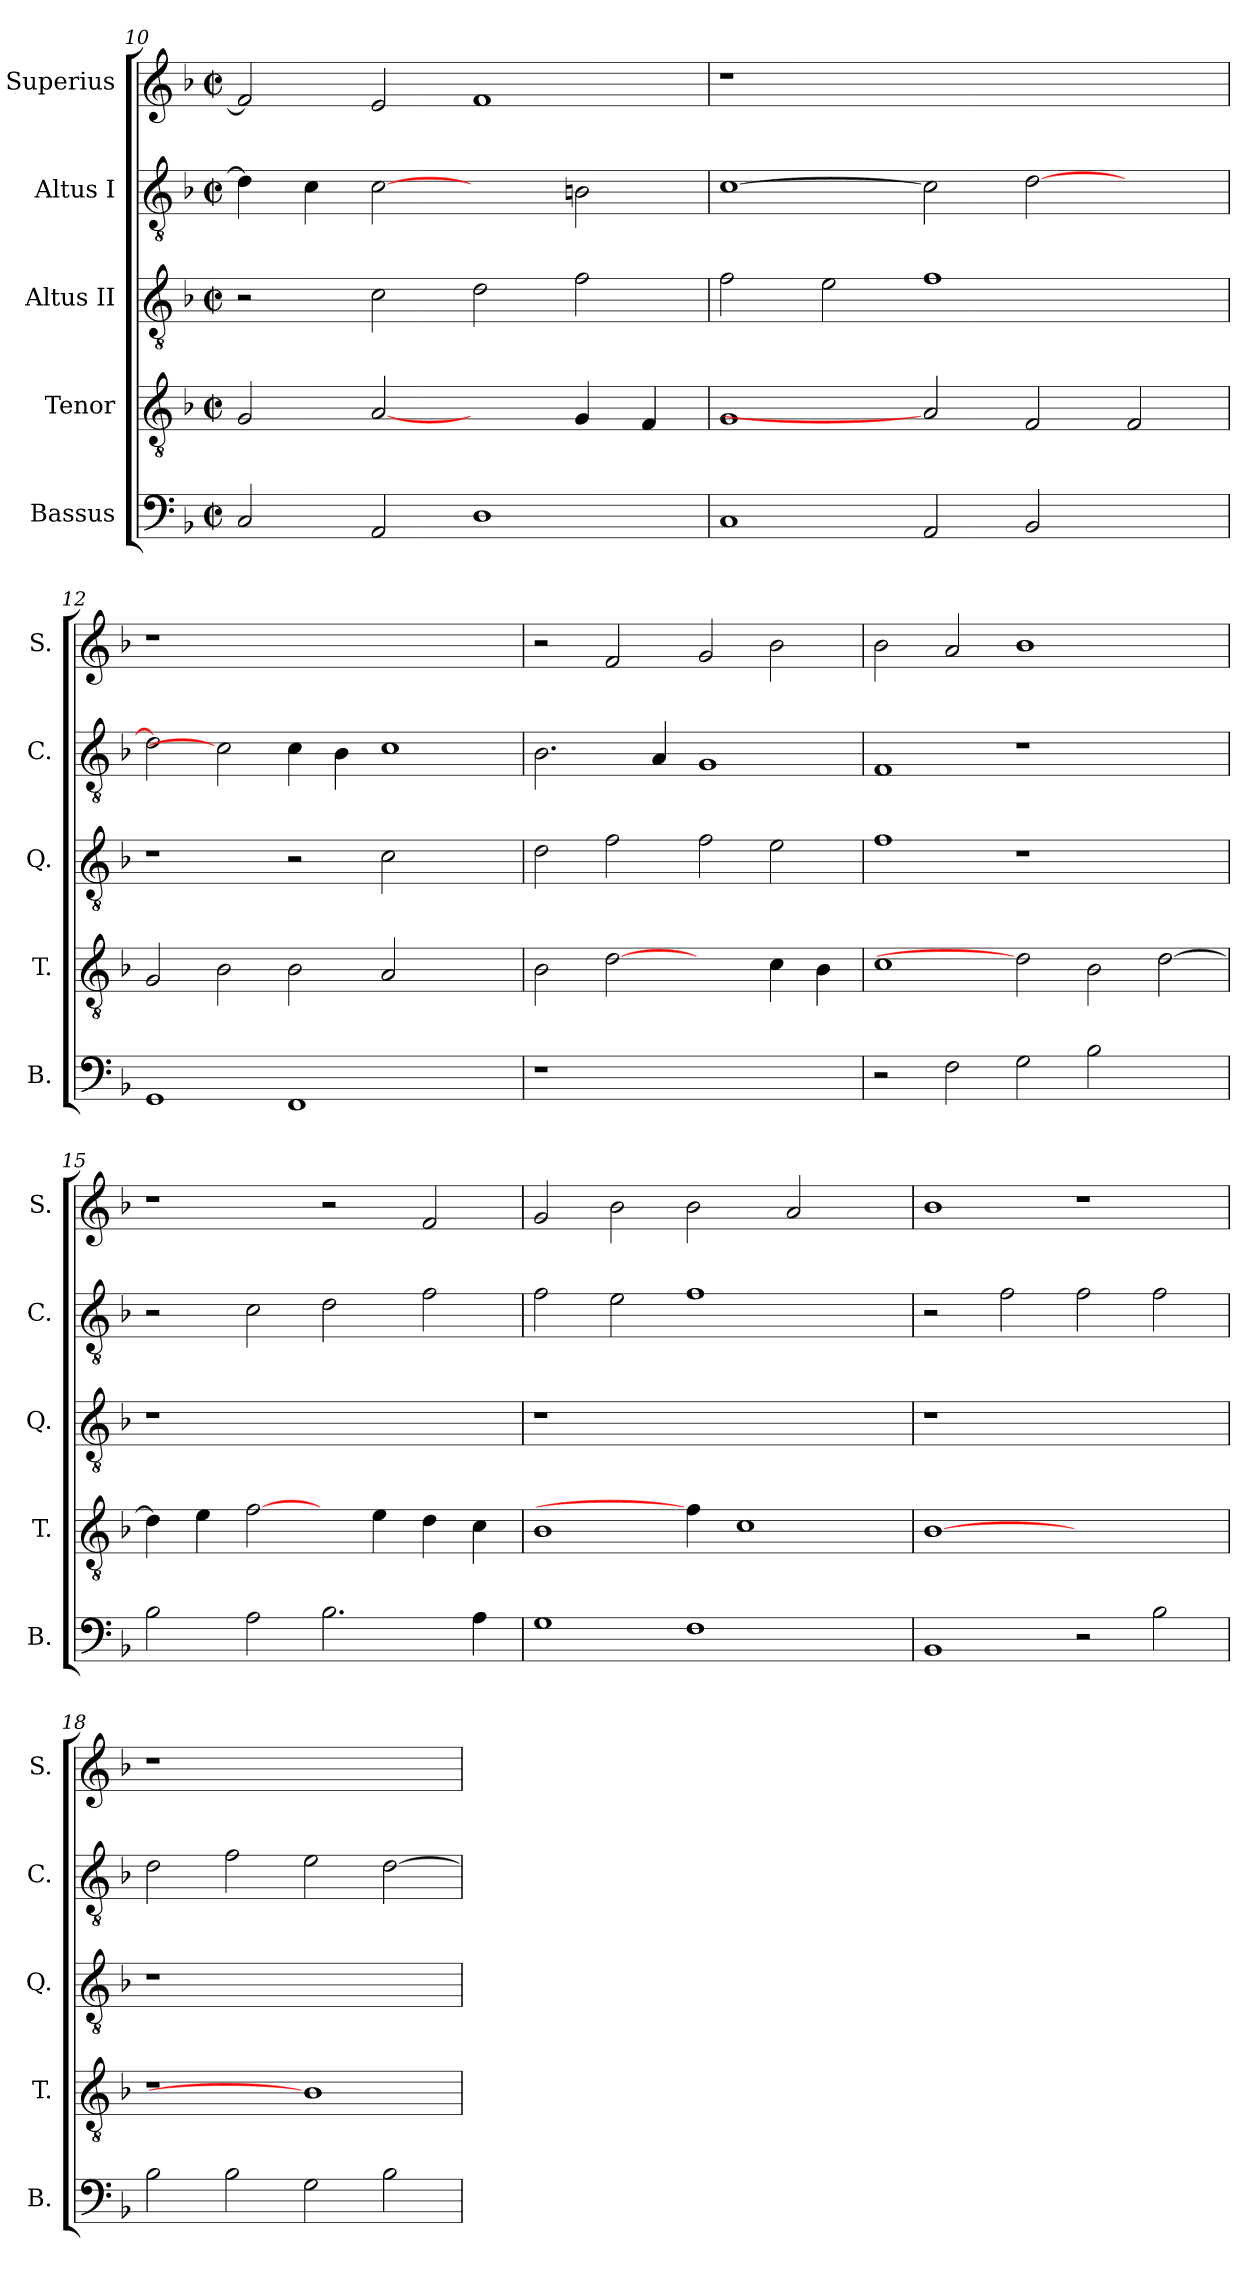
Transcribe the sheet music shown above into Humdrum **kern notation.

**kern	**kern	**kern	**kern	**kern
*part5	*part4	*part3	*part2	*part1
*staff5	*staff4	*staff3	*staff2	*staff1
*I"Bassus	*I"Tenor	*I"Altus II	*I"Altus I	*I"Superius
*I'B.	*I'T.	*I'Q.	*I'C.	*I'S.
!!LO:PB:g=z
*clefF4	*clefGv2	*clefGv2	*clefGv2	*clefG2
*	*ITrd7c12	*ITrd7c12	*ITrd7c12	*
*k[b-]	*k[b-]	*k[b-]	*k[b-]	*k[b-]
*F:	*F:	*F:	*F:	*F:
*M2/2	*M2/2	*M2/2	*M2/2	*M2/2
*met(c|)	*met(c|)	*met(c|)	*met(c|)	*met(c|)
=10	=10	=10	=10	=10
2Ci/	2GGi/	2r	4Di\]	2fi/]
.	.	.	4Ci\	.
2AAi/	[2AAi	2Ci\	[2Ci	2ei/
1Di	2ryy	2Di\	2ryy	1fi
.	4GGi/	2Fi\	2BBni\	.
.	4FFi/	.	.	.
=11	=11	=11	=11	=11
!	!	!	!	!LO:N:vis=1
1Ci	1GGi	2Fi\	[1Ci	1r
.	.	2Ei\	.	.
2AAi/	2AAi]	1Fi	2Ci]	1.ryy
2BB-i/	2FFi/	.	[>2Di\	.
2ryy	2FFi/	2ryy	2ryy	.
=12	=12	=12	=12	=12
!	!	!	!	!LO:N:vis=1
1GGi	2GGi/	1r	2Di\]	1r
.	2BB-i\	.	2Ci]	.
1FFi	2BB-i\	2r	4Ci\	1.ryy
.	.	.	4BB-i\	.
.	2AAi/	2Ci\	1Ci	.
2ryy	2ryy	2ryy	.	.
=13	=13	=13	=13	=13
!LO:N:vis=1	!	!	!	!
1r	2BB-i\	2Di\	2.BB-i\	2r
.	[2Di	2Fi\	.	2fi/
.	.	.	4AAi/	.
1ryy	2ryy	2Fi\	1GGi	2gi/
.	4Ci\	2Ei\	.	2b-i\
.	4BB-i\	.	.	.
=14	=14	=14	=14	=14
2r	1Ci	1Fi	1FFi	2b-i\
2Fi\	.	.	.	2ai/
2Gi\	2Di]	1r	1r	1b-i
2B-i\	2BB-i\	.	.	.
2ryy	[>2Di\	2ryy	2ryy	2ryy
!!LO:LB:g=z
=15	=15	=15	=15	=15
!	!	!LO:N:vis=1	!	!
2B-i\	4Di\]	1r	2r	1r
.	4Ei\	.	.	.
2Ai\	[2Fi\	.	2Ci\	.
2.B-i\	4ryy	1ryy	2Di\	2r
.	4Ei\	.	.	.
.	4Di\	.	2Fi\	2fi/
4Ai\	4Ci\	.	.	.
=16	=16	=16	=16	=16
!	!	!LO:N:vis=1	!	!
1Gi	1BB-i	1r	2Fi\	2gi/
.	.	.	2Ei\	2b-i\
1Fi	4Fi\]	1ryy	1Fi	2b-i\
.	1Ci	.	.	.
.	.	.	.	2ai/
4ryy	.	4ryy	4ryy	4ryy
=17	=17	=17	=17	=17
!	!	!LO:N:vis=1	!	!
1BB-i	[1BB-i	1r	2r	1b-i
.	.	.	2Fi\	.
2r	1ryy	1ryy	2Fi\	1r
2B-i\	.	.	2Fi\	.
=18	=18	=18	=18	=18
!	!LO:N:vis=1	!LO:N:vis=1	!	!LO:N:vis=1
2B-i\	1r	1r	2Di\	1r
2B-i\	.	.	2Fi\	.
2Gi\	1BB-i]	1ryy	2Ei\	1ryy
2B-i\	.	.	[>2Di\	.
=	=	=	=	=
*-	*-	*-	*-	*-
